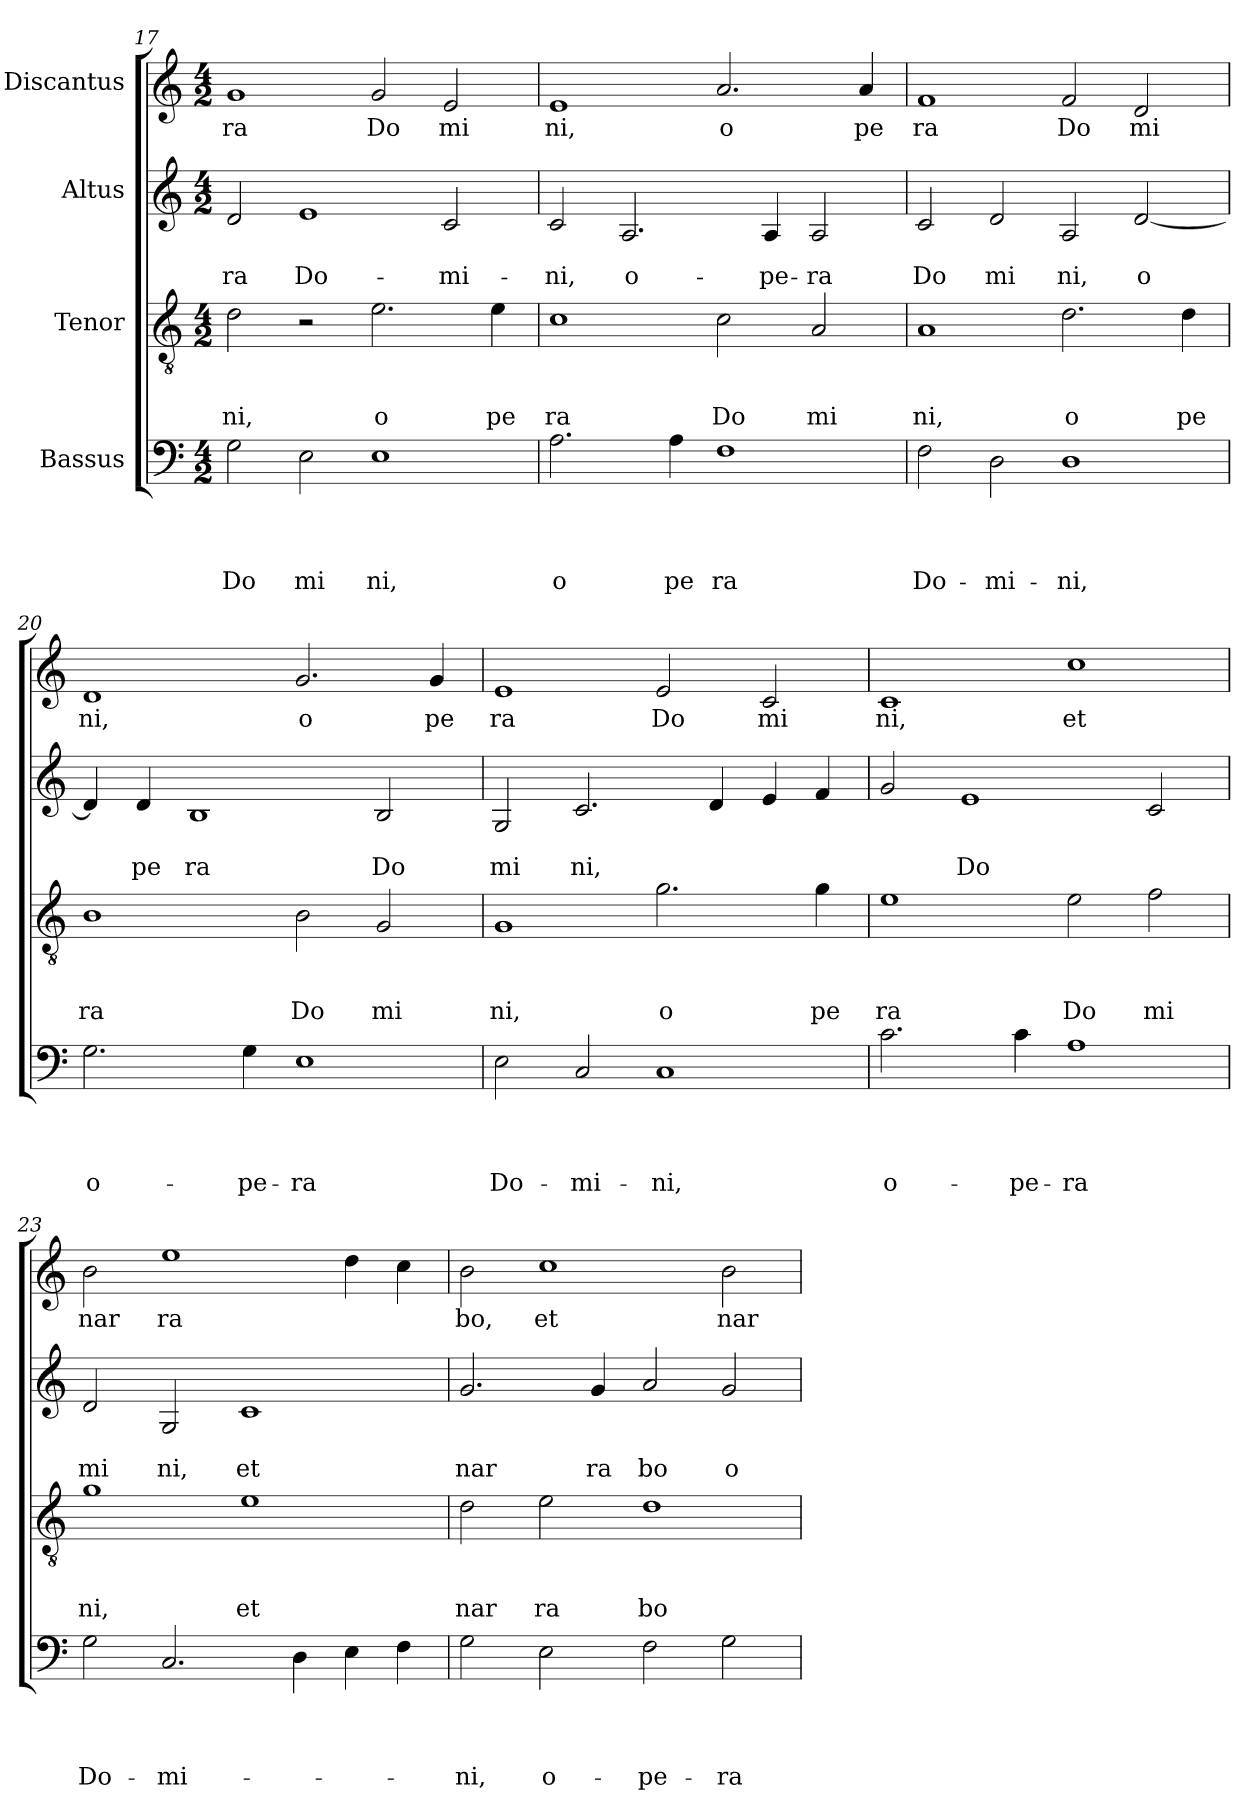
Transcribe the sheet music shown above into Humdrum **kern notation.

**kern	**text	**text	**text	**text	**kern	**text	**text	**text	**kern	**text	**text	**kern	**text
*part4	*part4	*part4	*part4	*part4	*part3	*part3	*part3	*part3	*part2	*part2	*part2	*part1	*part1
*staff4	*staff4	*staff4	*staff4	*staff4	*staff3	*staff3	*staff3	*staff3	*staff2	*staff2	*staff2	*staff1	*staff1
*I"Bassus	*	*	*	*	*I"Tenor	*	*	*	*I"Altus	*	*	*I"Discantus	*
*clefF4	*	*	*	*	*clefGv2	*	*	*	*clefG2	*	*	*clefG2	*
*k[]	*	*	*	*	*k[]	*	*	*	*k[]	*	*	*k[]	*
*C:	*	*	*	*	*C:	*	*	*	*C:	*	*	*C:	*
*M4/2	*	*	*	*	*M4/2	*	*	*	*M4/2	*	*	*M4/2	*
=17	=17	=17	=17	=17	=17	=17	=17	=17	=17	=17	=17	=17	=17
!	!	!	!	!LO:LY:b	!	!	!	!LO:LY:b	!	!	!LO:LY:b	!	!LO:LY:b
2G\	.	.	.	Do	2d\	.	.	ni,	2d/	.	-ra	1g	ra
!	!	!	!	!LO:LY:b	!	!	!	!	!	!	!LO:LY:b	!	!
2E\	.	.	.	mi	2r	.	.	.	1e	.	Do-	.	.
!	!	!	!	!LO:LY:b	!	!	!	!LO:LY:b	!	!	!	!	!LO:LY:b
1E	.	.	.	ni,	2.e\	.	.	o	.	.	.	2g/	Do
!	!	!	!	!	!	!	!	!	!	!	!LO:LY:b	!	!LO:LY:b
.	.	.	.	.	.	.	.	.	2c/	.	-mi-	2e/	mi
!	!	!	!	!	!	!	!	!LO:LY:b	!	!	!	!	!
.	.	.	.	.	4e\	.	.	pe	.	.	.	.	.
=18	=18	=18	=18	=18	=18	=18	=18	=18	=18	=18	=18	=18	=18
!	!	!	!	!LO:LY:b	!	!	!	!LO:LY:b	!	!	!LO:LY:b	!	!LO:LY:b
2.A\	.	.	.	o	1c	.	.	ra	2c/	.	-ni,	1e	ni,
!	!	!	!	!	!	!	!	!	!	!	!LO:LY:b	!	!
.	.	.	.	.	.	.	.	.	2.A/	.	o-	.	.
!	!	!	!	!LO:LY:b	!	!	!	!	!	!	!	!	!
4A\	.	.	.	pe	.	.	.	.	.	.	.	.	.
!	!	!	!	!LO:LY:b	!	!	!	!LO:LY:b	!	!	!	!	!LO:LY:b
1F	.	.	.	ra	2c\	.	.	Do	.	.	.	2.a/	o
!	!	!	!	!	!	!	!	!	!	!	!LO:LY:b	!	!
.	.	.	.	.	.	.	.	.	4A/	.	-pe-	.	.
!	!	!	!	!	!	!	!	!LO:LY:b	!	!	!LO:LY:b	!	!
.	.	.	.	.	2A/	.	.	mi	2A/	.	-ra	.	.
!	!	!	!	!	!	!	!	!	!	!	!	!	!LO:LY:b
.	.	.	.	.	.	.	.	.	.	.	.	4a/	pe
!!LO:PB:g=z
=19	=19	=19	=19	=19	=19	=19	=19	=19	=19	=19	=19	=19	=19
!	!	!	!	!LO:LY:b	!	!	!	!LO:LY:b	!	!	!LO:LY:b	!	!LO:LY:b
2F\	.	.	.	Do-	1A	.	.	ni,	2c/	.	Do	1f	ra
!	!	!	!	!LO:LY:b	!	!	!	!	!	!	!LO:LY:b	!	!
2D\	.	.	.	-mi-	.	.	.	.	2d/	.	mi	.	.
!	!	!	!	!LO:LY:b	!	!	!	!LO:LY:b	!	!	!LO:LY:b	!	!LO:LY:b
1D	.	.	.	-ni,	2.d\	.	.	o	2A/	.	ni,	2f/	Do
!	!	!	!	!	!	!	!	!	!	!	!LO:LY:b	!	!LO:LY:b
.	.	.	.	.	.	.	.	.	[<2d/	.	o	2d/	mi
!	!	!	!	!	!	!	!	!LO:LY:b	!	!	!	!	!
.	.	.	.	.	4d\	.	.	pe	.	.	.	.	.
=20	=20	=20	=20	=20	=20	=20	=20	=20	=20	=20	=20	=20	=20
!	!	!	!	!LO:LY:b	!	!	!	!LO:LY:b	!	!	!	!	!LO:LY:b
2.G\	.	.	.	o-	1B	.	.	ra	4d/]	.	.	1d	ni,
!	!	!	!	!	!	!	!	!	!	!	!LO:LY:b	!	!
.	.	.	.	.	.	.	.	.	4d/	.	pe	.	.
!	!	!	!	!	!	!	!	!	!	!	!LO:LY:b	!	!
.	.	.	.	.	.	.	.	.	1B	.	ra	.	.
!	!	!	!	!LO:LY:b	!	!	!	!	!	!	!	!	!
4G\	.	.	.	-pe-	.	.	.	.	.	.	.	.	.
!	!	!	!	!LO:LY:b	!	!	!	!LO:LY:b	!	!	!	!	!LO:LY:b
1E	.	.	.	-ra	2B\	.	.	Do	.	.	.	2.g/	o
!	!	!	!	!	!	!	!	!LO:LY:b	!	!	!LO:LY:b	!	!
.	.	.	.	.	2G/	.	.	mi	2B/	.	Do	.	.
!	!	!	!	!	!	!	!	!	!	!	!	!	!LO:LY:b
.	.	.	.	.	.	.	.	.	.	.	.	4g/	pe
=21	=21	=21	=21	=21	=21	=21	=21	=21	=21	=21	=21	=21	=21
!	!	!	!	!LO:LY:b	!	!	!	!LO:LY:b	!	!	!LO:LY:b	!	!LO:LY:b
2E\	.	.	.	Do-	1G	.	.	ni,	2G/	.	mi	1e	ra
!	!	!	!	!LO:LY:b	!	!	!	!	!	!	!LO:LY:b	!	!
2C/	.	.	.	-mi-	.	.	.	.	2.c/	.	ni,	.	.
!	!	!	!	!LO:LY:b	!	!	!	!LO:LY:b	!	!	!	!	!LO:LY:b
1C	.	.	.	-ni,	2.g\	.	.	o	.	.	.	2e/	Do
.	.	.	.	.	.	.	.	.	4d/	.	.	.	.
!	!	!	!	!	!	!	!	!	!	!	!	!	!LO:LY:b
.	.	.	.	.	.	.	.	.	4e/	.	.	2c/	mi
!	!	!	!	!	!	!	!	!LO:LY:b	!	!	!	!	!
.	.	.	.	.	4g\	.	.	pe	4f/	.	.	.	.
=22	=22	=22	=22	=22	=22	=22	=22	=22	=22	=22	=22	=22	=22
!	!	!	!	!LO:LY:b	!	!	!	!LO:LY:b	!	!	!	!	!LO:LY:b
2.c\	.	.	.	o-	1e	.	.	ra	2g/	.	.	1c	ni,
!	!	!	!	!	!	!	!	!	!	!	!LO:LY:b	!	!
.	.	.	.	.	.	.	.	.	1e	.	Do	.	.
!	!	!	!	!LO:LY:b	!	!	!	!	!	!	!	!	!
4c\	.	.	.	-pe-	.	.	.	.	.	.	.	.	.
!	!	!	!	!LO:LY:b	!	!	!	!LO:LY:b	!	!	!	!	!LO:LY:b
1A	.	.	.	-ra	2e\	.	.	Do	.	.	.	1cc	et
!	!	!	!	!	!	!	!	!LO:LY:b	!	!	!	!	!
.	.	.	.	.	2f\	.	.	mi	2c/	.	.	.	.
=23	=23	=23	=23	=23	=23	=23	=23	=23	=23	=23	=23	=23	=23
!	!	!	!	!LO:LY:b	!	!	!	!LO:LY:b	!	!	!LO:LY:b	!	!LO:LY:b
2G\	.	.	.	Do-	1g	.	.	ni,	2d/	.	mi	2b\	nar
!	!	!	!	!LO:LY:b	!	!	!	!	!	!	!LO:LY:b	!	!LO:LY:b
2.C/	.	.	.	-mi-	.	.	.	.	2G/	.	ni,	1ee	ra
!	!	!	!	!	!	!	!	!LO:LY:b	!	!	!LO:LY:b	!	!
.	.	.	.	.	1e	.	.	et	1c	.	et	.	.
4D\	.	.	.	.	.	.	.	.	.	.	.	.	.
4E\	.	.	.	.	.	.	.	.	.	.	.	4dd\	.
4F\	.	.	.	.	.	.	.	.	.	.	.	4cc\	.
=24	=24	=24	=24	=24	=24	=24	=24	=24	=24	=24	=24	=24	=24
!	!	!	!	!LO:LY:b	!	!	!	!LO:LY:b	!	!	!LO:LY:b	!	!LO:LY:b
2G\	.	.	.	-ni,	2d\	.	.	nar	2.g/	.	nar	2b\	bo,
!	!	!	!	!LO:LY:b	!	!	!	!LO:LY:b	!	!	!	!	!LO:LY:b
2E\	.	.	.	o-	2e\	.	.	ra	.	.	.	1cc	et
!	!	!	!	!	!	!	!	!	!	!	!LO:LY:b	!	!
.	.	.	.	.	.	.	.	.	4g/	.	ra	.	.
!	!	!	!	!LO:LY:b	!	!	!	!LO:LY:b	!	!	!LO:LY:b	!	!
2F\	.	.	.	-pe-	1d	.	.	bo	2a/	.	bo	.	.
!	!	!	!	!LO:LY:b	!	!	!	!	!	!	!LO:LY:b	!	!LO:LY:b
2G\	.	.	.	-ra	.	.	.	.	2g/	.	o	2b\	nar
=	=	=	=	=	=	=	=	=	=	=	=	=	=
*-	*-	*-	*-	*-	*-	*-	*-	*-	*-	*-	*-	*-	*-
